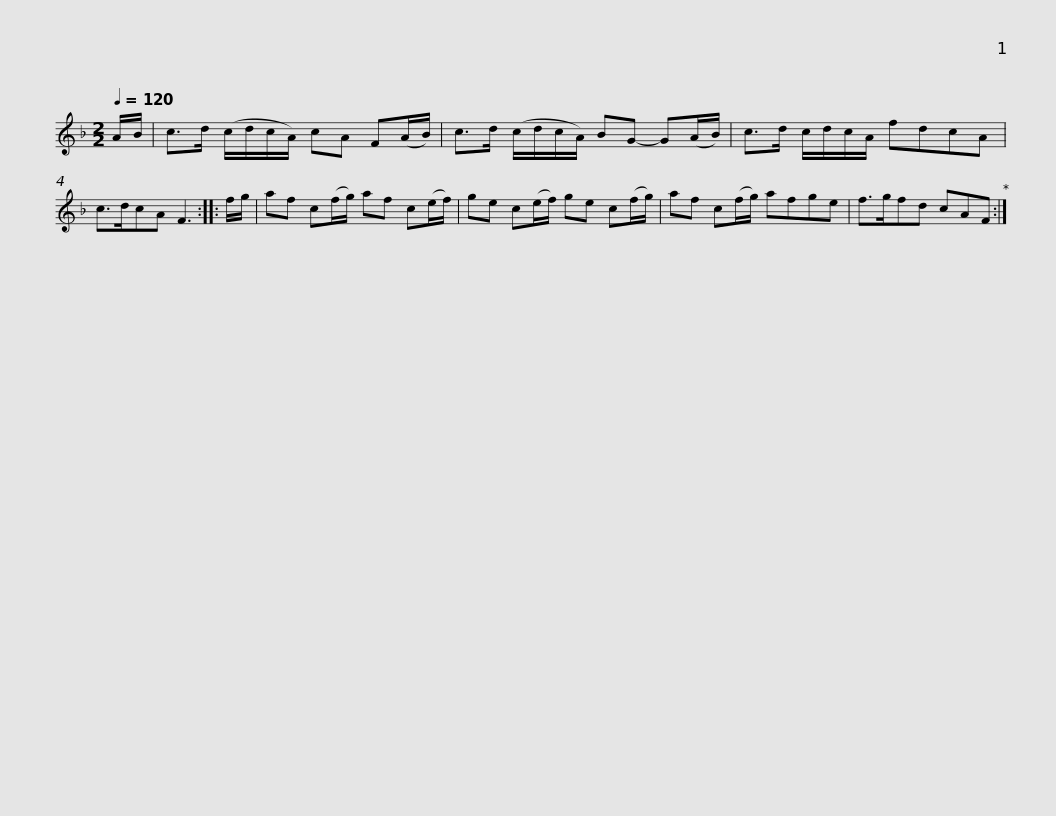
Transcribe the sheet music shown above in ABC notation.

X:1
L:1/8
Q:1/4=120
M:2/2
I:linebreak $
K:F
V:1 treble
V:1
 A/B/ | c>d (c/d/c/A/) cA F(A/B/) | c>d (c/d/c/A/) BG- G(A/B/) | c>d c/d/c/A/ fdcA | c>dcA F3 :: %5
 f/g/ |$ af c(f/g/) af c(e/f/) | ge c(e/f/) ge c(f/g/) | af c(f/g/) afge | f>gfd cAF :| %10
